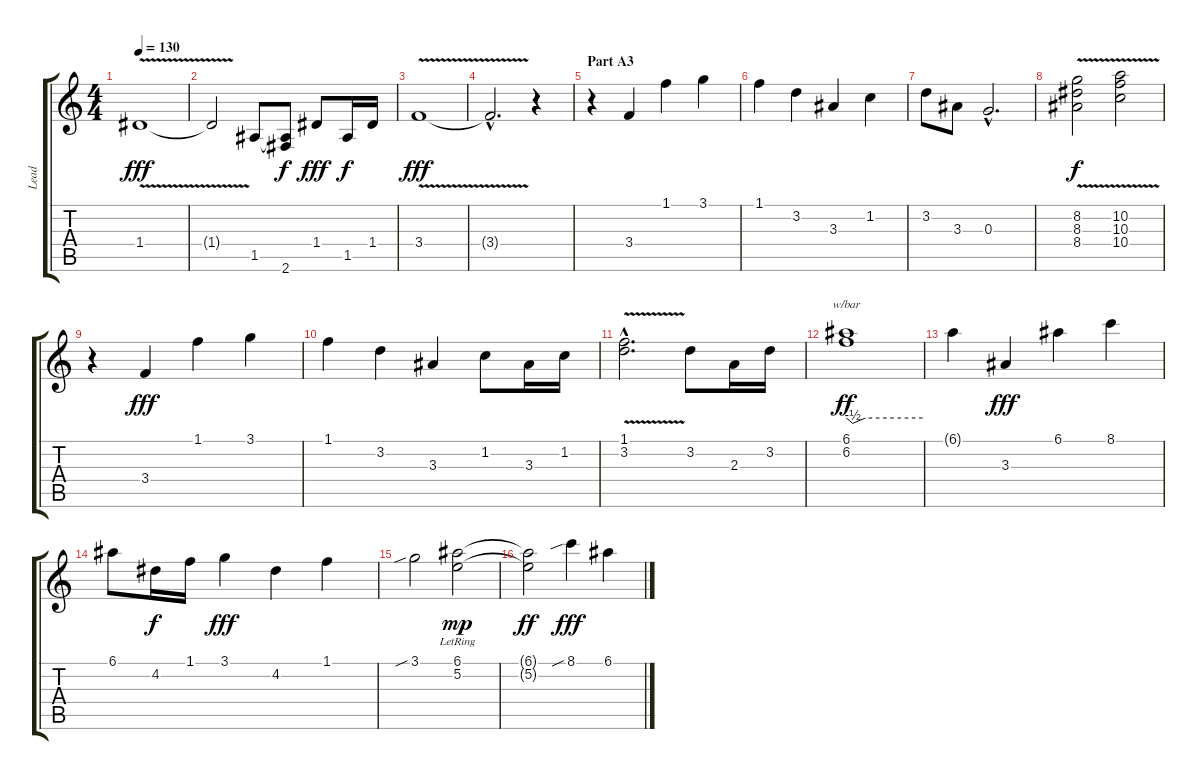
\track ("Lead" "Lead") {instrument acousticguitarnylon}
\staff {score tabs}
\tuning (E4 B3 G3 D3 A2 E2) {hide}
\ts (4 4)
\tempo 130
\clef g2
\ks c
1.4{v}.1{dy fff} |
1.4{t}.2 1.5.8 (1.5{t} 2.6).8{dy f} 1.4.8{dy fff} 1.5.16{dy f} 1.4.16 |
3.4{v}.1{dy fff} |
3.4{hac t}.2{d} r.4 |
\section ("" "Part A3")
r.4 3.4.4{volume 13 instrument electricguitarmuted} 1.1.4 3.1.4 |
1.1.4 3.2.4 3.3.4 1.2.4 |
3.2.8 3.3.8 0.3{hac}.2{d} |
(8.2{v} 8.3{v} 8.4{v}).2{dy f} (10.2{v} 10.3{v} 10.4{v}).2 |
r.4 3.4.4{dy fff} 1.1.4 3.1.4 |
1.1.4 3.2.4 3.3.4 1.2.8 3.3.16 1.2.16 |
(1.1{hac} 3.2{v hac}).2{d} 3.2.8 2.3.16 3.2.16 |
(6.1 6.2).1{tbe (custom default 0 0 5 -2 15 0 60 0) dy ff} |
6.1{t}.4 3.3.4{dy fff} 6.1.4 8.1.4 |
6.1.8 4.2.16{dy f} 1.1.16 3.1.4{dy fff} 4.2.4 1.1.4 |
3.1{sib}.2 (6.1{lr} 5.2{lr}).2{dy mp} |
(6.1{t} 5.2{t}).2{dy ff} 8.1{sib}.4{dy fff} 6.1.4
